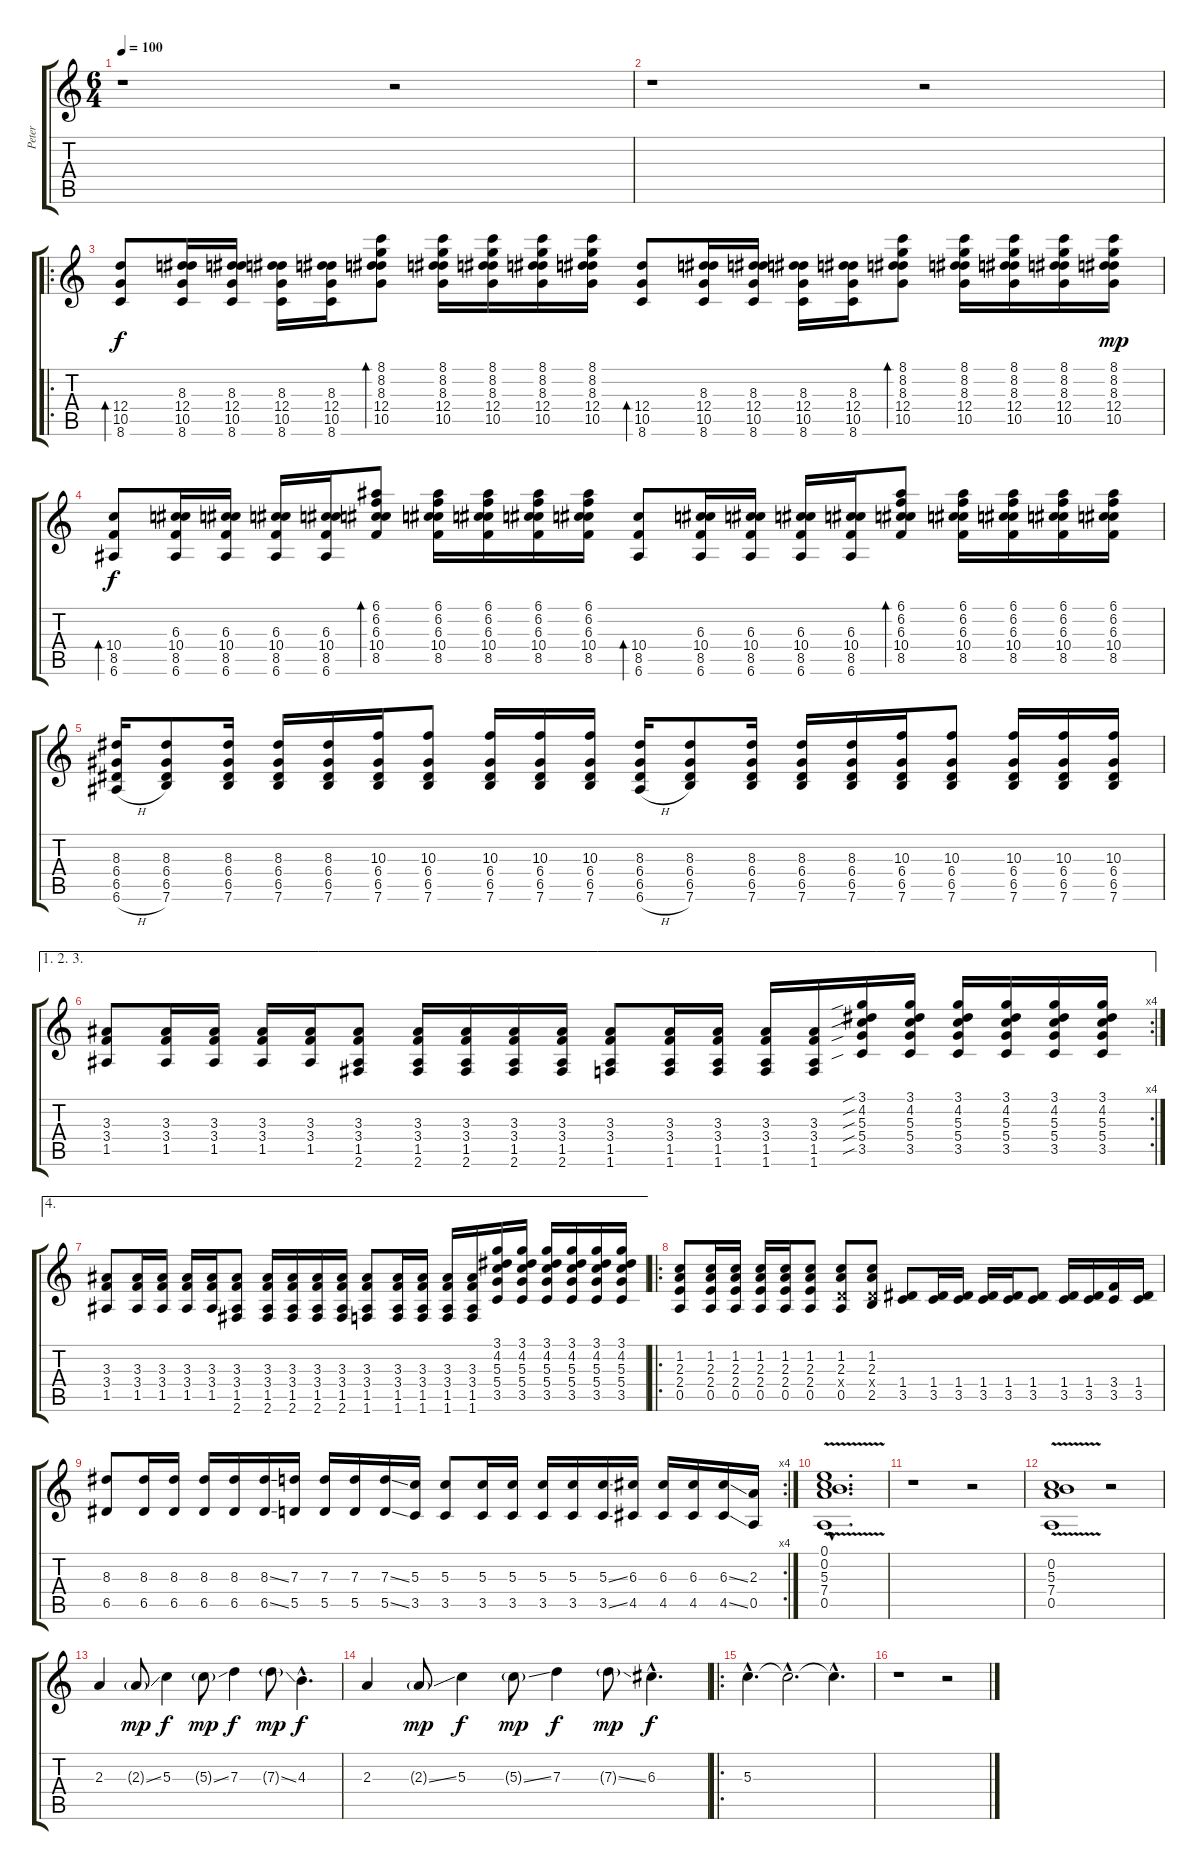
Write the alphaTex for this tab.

\track ("Peter" "Peter") {instrument distortionguitar}
\staff {score tabs}
\tuning (E4 B3 G3 D3 A2 E2) {hide}
\ts (6 4)
\tempo 100
\clef g2
\ks c
r.1{dy f instrument distortionguitar} r.2 |
r.1 r.2 |
\ro
(12.4 10.5 8.6).8{bd 30 volume 10} (8.3 12.4 10.5 8.6).16 (8.3 12.4 10.5 8.6).16 (8.3 12.4 10.5 8.6).16 (8.3 12.4 10.5 8.6).16 (8.1 8.2 8.3 12.4 10.5).8{bd 30} (8.1 8.2 8.3 12.4 10.5).16 (8.1 8.2 8.3 12.4 10.5).16 (8.1 8.2 8.3 12.4 10.5).16 (8.1 8.2 8.3 12.4 10.5).16 (12.4 10.5 8.6).8{bd 120} (8.3 12.4 10.5 8.6).16 (8.3 12.4 10.5 8.6).16 (8.3 12.4 10.5 8.6).16 (8.3 12.4 10.5 8.6).16 (8.1 8.2 8.3 12.4 10.5).8{bd 30} (8.1 8.2 8.3 12.4 10.5).16 (8.1 8.2 8.3 12.4 10.5).16 (8.1 8.2 8.3 12.4 10.5).16 (8.1 8.2 8.3 12.4 10.5).16{dy mp} |
(10.4 8.5 6.6).8{bd 30 dy f} (6.3 10.4 8.5 6.6).16 (6.3 10.4 8.5 6.6).16 (6.3 10.4 8.5 6.6).16 (6.3 10.4 8.5 6.6).16 (6.1 6.2 6.3 10.4 8.5).8{bd 30} (6.1 6.2 6.3 10.4 8.5).16 (6.1 6.2 6.3 10.4 8.5).16 (6.1 6.2 6.3 10.4 8.5).16 (6.1 6.2 6.3 10.4 8.5).16 (10.4 8.5 6.6).8{bd 120} (6.3 10.4 8.5 6.6).16 (6.3 10.4 8.5 6.6).16 (6.3 10.4 8.5 6.6).16 (6.3 10.4 8.5 6.6).16 (6.1 6.2 6.3 10.4 8.5).8{bd 30} (6.1 6.2 6.3 10.4 8.5).16 (6.1 6.2 6.3 10.4 8.5).16 (6.1 6.2 6.3 10.4 8.5).16 (6.1 6.2 6.3 10.4 8.5).16 |
(8.3 6.4 6.5 6.6{h}).16 (8.3 6.4 6.5 7.6).8 (8.3 6.4 6.5 7.6).16 (8.3 6.4 6.5 7.6).16 (8.3 6.4 6.5 7.6).16 (10.3 6.4 6.5 7.6).16 (10.3 6.4 6.5 7.6).8 (10.3 6.4 6.5 7.6).16 (10.3 6.4 6.5 7.6).16 (10.3 6.4 6.5 7.6).16 (8.3 6.4 6.5 6.6{h}).16 (8.3 6.4 6.5 7.6).8 (8.3 6.4 6.5 7.6).16 (8.3 6.4 6.5 7.6).16 (8.3 6.4 6.5 7.6).16 (10.3 6.4 6.5 7.6).16 (10.3 6.4 6.5 7.6).8 (10.3 6.4 6.5 7.6).16 (10.3 6.4 6.5 7.6).16 (10.3 6.4 6.5 7.6).16 |
\ae (1 2 3)
\rc 4
(3.3 3.4 1.5).8 (3.3 3.4 1.5).16 (3.3 3.4 1.5).16 (3.3 3.4 1.5).16 (3.3 3.4 1.5).16 (3.3 3.4 1.5 2.6).8 (3.3 3.4 1.5 2.6).16 (3.3 3.4 1.5 2.6).16 (3.3 3.4 1.5 2.6).16 (3.3 3.4 1.5 2.6).16 (3.3 3.4 1.5 1.6).8 (3.3 3.4 1.5 1.6).16 (3.3 3.4 1.5 1.6).16 (3.3 3.4 1.5 1.6).16 (3.3 3.4 1.5 1.6).16 (3.1{sib} 4.2{sib} 5.3{sib} 5.4{sib} 3.5{sib}).16 (3.1 4.2 5.3 5.4 3.5).16 (3.1 4.2 5.3 5.4 3.5).16 (3.1 4.2 5.3 5.4 3.5).16 (3.1 4.2 5.3 5.4 3.5).16 (3.1 4.2 5.3 5.4 3.5).16 |
\ae 4
(3.3 3.4 1.5).8 (3.3 3.4 1.5).16 (3.3 3.4 1.5).16 (3.3 3.4 1.5).16 (3.3 3.4 1.5).16 (3.3 3.4 1.5 2.6).8 (3.3 3.4 1.5 2.6).16 (3.3 3.4 1.5 2.6).16 (3.3 3.4 1.5 2.6).16 (3.3 3.4 1.5 2.6).16 (3.3 3.4 1.5 1.6).8 (3.3 3.4 1.5 1.6).16 (3.3 3.4 1.5 1.6).16 (3.3 3.4 1.5 1.6).16 (3.3 3.4 1.5 1.6).16 (3.1 4.2 5.3 5.4 3.5).16 (3.1 4.2 5.3 5.4 3.5).16 (3.1 4.2 5.3 5.4 3.5).16 (3.1 4.2 5.3 5.4 3.5).16 (3.1 4.2 5.3 5.4 3.5).16 (3.1 4.2 5.3 5.4 3.5).16 |
\ro
(1.2 2.3 2.4 0.5).8{volume 16} (1.2 2.3 2.4 0.5).16 (1.2 2.3 2.4 0.5).16 (1.2 2.3 2.4 0.5).16 (1.2 2.3 2.4 0.5).16 (1.2 2.3 2.4 0.5).8 (1.2 2.3 0.4{x} 0.5).8 (1.2 2.3 0.4{x} 2.5).8 (1.4 3.5).8 (1.4 3.5).16 (1.4 3.5).16 (1.4 3.5).16 (1.4 3.5).16 (1.4 3.5).8 (1.4 3.5).16 (1.4 3.5).16 (3.4 3.5).16 (1.4 3.5).16 |
\rc 4
(8.3 6.5).8 (8.3 6.5).16 (8.3 6.5).16 (8.3 6.5).16 (8.3 6.5).16 (8.3{ss} 6.5{ss}).16 (7.3 5.5).16 (7.3 5.5).16 (7.3 5.5).16 (7.3{ss} 5.5{ss}).16 (5.3 3.5).16 (5.3 3.5).8 (5.3 3.5).16 (5.3 3.5).16 (5.3 3.5).16 (5.3 3.5).16 (5.3{ss} 3.5{ss}).16 (6.3 4.5).16 (6.3 4.5).16 (6.3 4.5).16 (6.3{ss} 4.5{ss}).16 (2.3 0.5).16 |
(0.1{hac} 0.2{v hac} 5.3{hac} 7.4{hac} 0.5{hac}).1{d volume 5} |
r.1 r.2 |
(0.2{v} 5.3 7.4 0.5).1{volume 10 instrument electricguitarjazz} r.2 |
2.3.4{volume 13 instrument distortionguitar} 2.3{ss g}.8{dy mp} 5.3.4{dy f} 5.3{ss g}.8{dy mp} 7.3.4{dy f} 7.3{ss g}.8{dy mp} 4.3{hac}.4{d dy f} |
2.3.4 2.3{ss g}.8{dy mp} 5.3.4{dy f} 5.3{ss g}.8{dy mp} 7.3.4{dy f} 7.3{ss g}.8{dy mp} 6.3{hac}.4{d dy f} |
\ro
5.3{hac}.4{d} 5.3{hac t}.2{d} 5.3{hac t}.4{d} |
r.1 r.2
